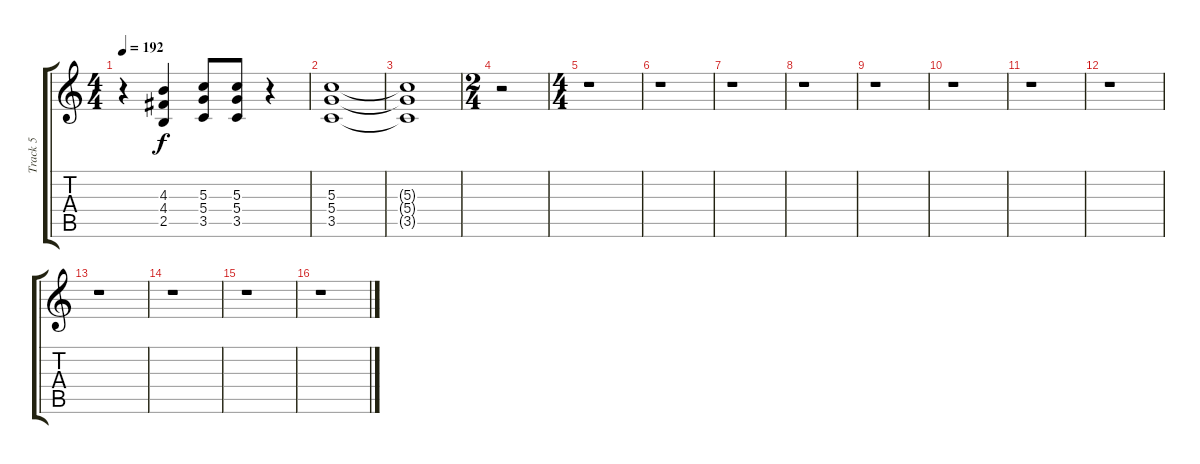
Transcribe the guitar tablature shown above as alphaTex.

\track ("Track 5" "Track 5") {instrument overdrivenguitar}
\staff {score tabs}
\tuning (E4 B3 G3 D3 A2 E2) {hide}
\ts (4 4)
\tempo 192
\clef g2
\ks c
r.4{dy f} (4.3 4.4 2.5).4 (5.3 5.4 3.5).8 (5.3 5.4 3.5).8 r.4 |
(5.3 5.4 3.5).1 |
(5.3{t} 5.4{t} 3.5{t}).1 |
\ts (2 4)
r.2 |
\ts (4 4)
r.1 |
r.1 |
r.1 |
r.1 |
r.1 |
r.1 |
r.1 |
r.1 |
r.1 |
r.1 |
r.1 |
r.1
